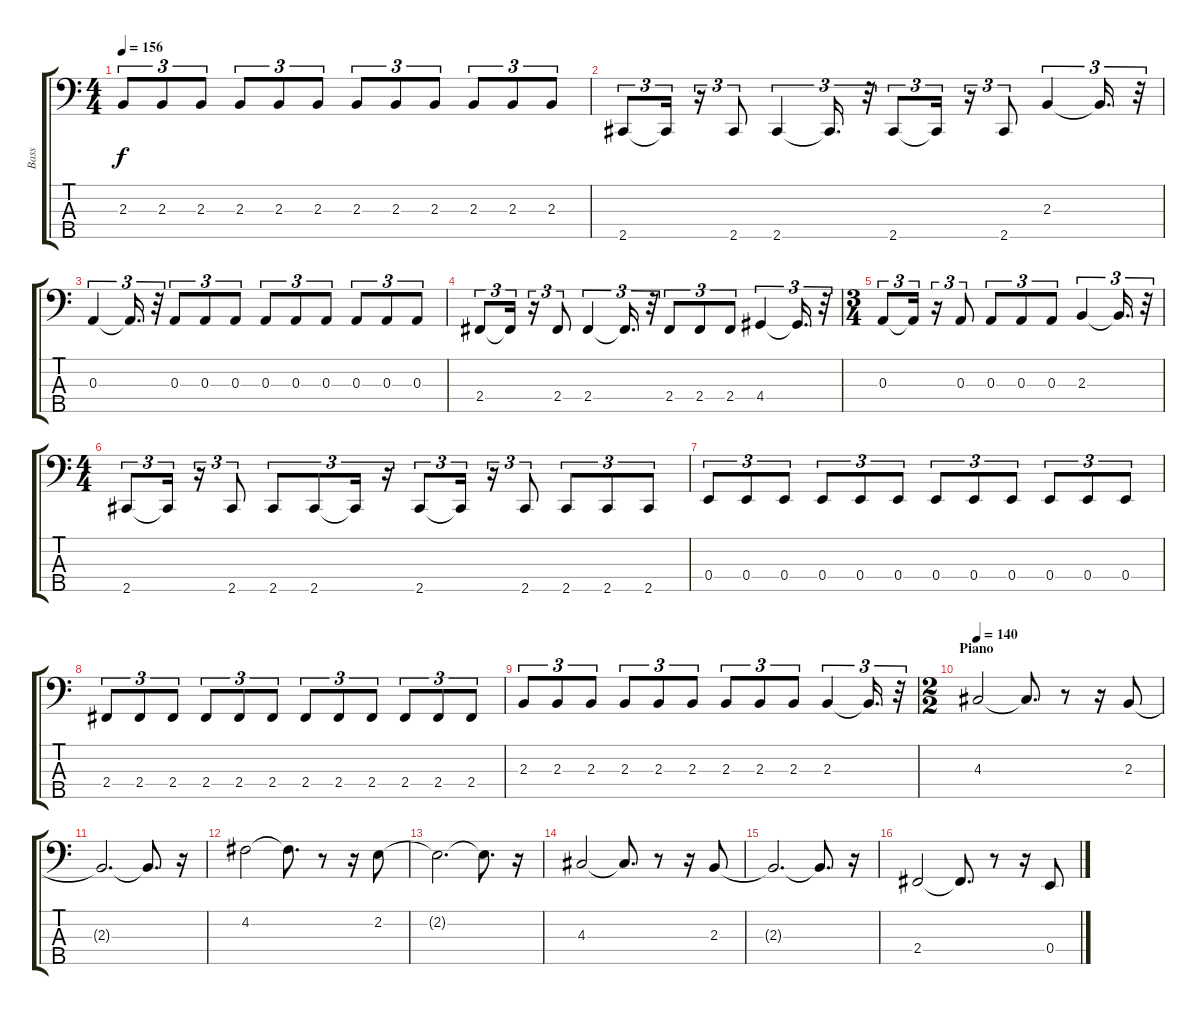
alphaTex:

\track ("Bass" "Bass") {instrument electricbassfinger}
\staff {score tabs}
\tuning (G2 D2 A1 E1 B0) {hide}
\ts (4 4)
\tempo 156
\clef f4
\ks c
2.3.8{tu (3 2) dy f} 2.3.8{tu (3 2)} 2.3.8{tu (3 2)} 2.3.8{tu (3 2)} 2.3.8{tu (3 2)} 2.3.8{tu (3 2)} 2.3.8{tu (3 2)} 2.3.8{tu (3 2)} 2.3.8{tu (3 2)} 2.3.8{tu (3 2)} 2.3.8{tu (3 2)} 2.3.8{tu (3 2)} |
2.5.8{tu (3 2)} 2.5{t}.16{tu (3 2)} r.16{tu (3 2)} 2.5.8{tu (3 2)} 2.5.4{tu (3 2)} 2.5{t}.16{d tu (3 2)} r.32{tu (3 2)} 2.5.8{tu (3 2)} 2.5{t}.16{tu (3 2)} r.16{tu (3 2)} 2.5.8{tu (3 2)} 2.3.4{tu (3 2)} 2.3{t}.16{d tu (3 2)} r.32{tu (3 2)} |
0.3.4{tu (3 2)} 0.3{t}.16{d tu (3 2)} r.32{tu (3 2)} 0.3.8{tu (3 2)} 0.3.8{tu (3 2)} 0.3.8{tu (3 2)} 0.3.8{tu (3 2)} 0.3.8{tu (3 2)} 0.3.8{tu (3 2)} 0.3.8{tu (3 2)} 0.3.8{tu (3 2)} 0.3.8{tu (3 2)} |
2.4.8{tu (3 2)} 2.4{t}.16{tu (3 2)} r.16{tu (3 2)} 2.4.8{tu (3 2)} 2.4.4{tu (3 2)} 2.4{t}.16{d tu (3 2)} r.32{tu (3 2)} 2.4.8{tu (3 2)} 2.4.8{tu (3 2)} 2.4.8{tu (3 2)} 4.4.4{tu (3 2)} 4.4{t}.16{d tu (3 2)} r.32{tu (3 2)} |
\ts (3 4)
0.3.8{tu (3 2)} 0.3{t}.16{tu (3 2)} r.16{tu (3 2)} 0.3.8{tu (3 2)} 0.3.8{tu (3 2)} 0.3.8{tu (3 2)} 0.3.8{tu (3 2)} 2.3.4{tu (3 2)} 2.3{t}.16{d tu (3 2)} r.32{tu (3 2)} |
\ts (4 4)
2.5.8{tu (3 2)} 2.5{t}.16{tu (3 2)} r.16{tu (3 2)} 2.5.8{tu (3 2)} 2.5.8{tu (3 2)} 2.5.8{tu (3 2)} 2.5{t}.16{tu (3 2)} r.16{tu (3 2)} 2.5.8{tu (3 2)} 2.5{t}.16{tu (3 2)} r.16{tu (3 2)} 2.5.8{tu (3 2)} 2.5.8{tu (3 2)} 2.5.8{tu (3 2)} 2.5.8{tu (3 2)} |
0.4.8{tu (3 2)} 0.4.8{tu (3 2)} 0.4.8{tu (3 2)} 0.4.8{tu (3 2)} 0.4.8{tu (3 2)} 0.4.8{tu (3 2)} 0.4.8{tu (3 2)} 0.4.8{tu (3 2)} 0.4.8{tu (3 2)} 0.4.8{tu (3 2)} 0.4.8{tu (3 2)} 0.4.8{tu (3 2)} |
2.4.8{tu (3 2)} 2.4.8{tu (3 2)} 2.4.8{tu (3 2)} 2.4.8{tu (3 2)} 2.4.8{tu (3 2)} 2.4.8{tu (3 2)} 2.4.8{tu (3 2)} 2.4.8{tu (3 2)} 2.4.8{tu (3 2)} 2.4.8{tu (3 2)} 2.4.8{tu (3 2)} 2.4.8{tu (3 2)} |
2.3.8{tu (3 2)} 2.3.8{tu (3 2)} 2.3.8{tu (3 2)} 2.3.8{tu (3 2)} 2.3.8{tu (3 2)} 2.3.8{tu (3 2)} 2.3.8{tu (3 2)} 2.3.8{tu (3 2)} 2.3.8{tu (3 2)} 2.3.4{tu (3 2)} 2.3{t}.16{d tu (3 2)} r.32{tu (3 2)} |
\ts (2 2)
\section ("" "Piano")
\tempo 140
4.3.2 4.3{t}.8{d} r.8 r.16 2.3.8 |
2.3{t}.2{d} 2.3{t}.8{d} r.16 |
4.2.2 4.2{t}.8{d} r.8 r.16 2.2.8 |
2.2{t}.2{d} 2.2{t}.8{d} r.16 |
4.3.2 4.3{t}.8{d} r.8 r.16 2.3.8 |
2.3{t}.2{d} 2.3{t}.8{d} r.16 |
2.4.2 2.4{t}.8{d} r.8 r.16 0.4.8
